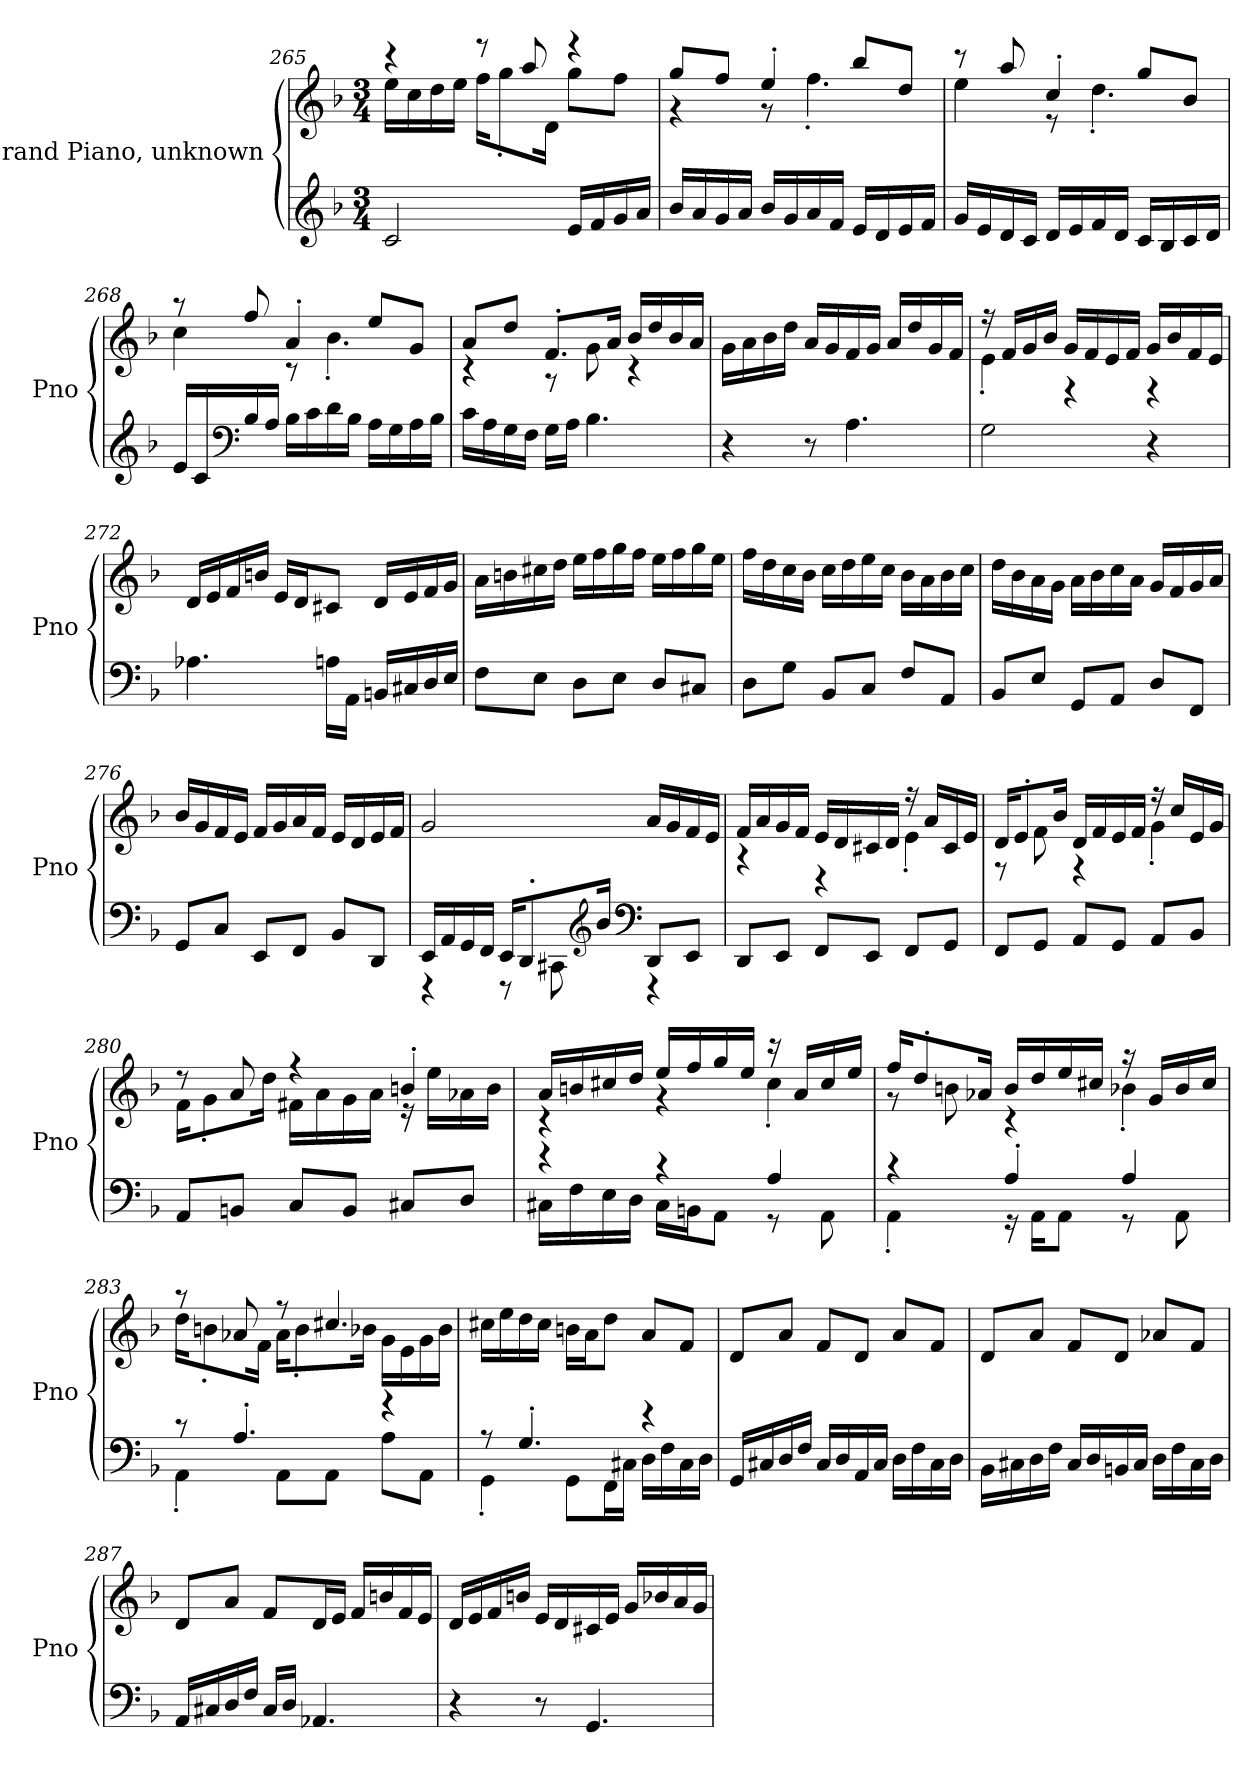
**kern	**kern
*part1	*part1
*staff2	*staff1
*I"Grand Piano, unknown	*
*I'Pno	*
*clefG2	*clefG2
*k[b-]	*k[b-]
*M3/4	*M3/4
=265	=265
*	*^
2c/	4r	16ee\LL
.	.	16cc\
.	.	16dd\
.	.	16ee\JJ
.	8r	16ff\KL
.	.	8gg'\
.	8aa/	.
.	.	16d\Jk
16e/LL	4r	8gg\L
16f/	.	.
16g/	.	8ff\J
16a/JJ	.	.
!!LO:LB:g=z	!!
=266	=266	=266
16b-/LL	8gg/L	4r
16a/	.	.
16g/	8ff/J	.
16a/JJ	.	.
16b-/LL	4ee'/	8r
16g/	.	.
16a/	.	4.ff'\
16f/JJ	.	.
16e/LL	8bb-/L	.
16d/	.	.
16e/	8dd/J	.
16f/JJ	.	.
=267	=267	=267
16g/LL	8r	4ee\
16e/	.	.
16d/	8aa/	.
16c/JJ	.	.
16d/LL	4cc'/	8r
16e/	.	.
16f/	.	4.dd'\
16d/JJ	.	.
16c/LL	8gg/L	.
16B-/	.	.
16c/	8b-/J	.
16d/JJ	.	.
=268	=268	=268
16e/LL	8r	4cc\
16c/	.	.
*clefF4	*	*
16B-/	8ff/	.
16A/JJ	.	.
16B-\LL	4a'/	8r
16c\	.	.
16d\	.	4.b-'\
16B-\JJ	.	.
16A\LL	8ee/L	.
16G\	.	.
16A\	8g/J	.
16B-\JJ	.	.
!!LO:LB:g=z	!!
=269	=269	=269
16c\LL	8a/L	4r
16A\	.	.
16G\	8dd/J	.
16F\JJ	.	.
16G\LL	8.f'/L	8r
16A\JJ	.	.
4.B-\	.	8g\
.	16a/Jk	.
.	16b-/LL	4r
.	16dd/	.
.	16b-/	.
.	16a/JJ	.
*	*v	*v
=270	=270
4r	16g\LL
.	16a\
.	16b-\
.	16dd\JJ
8r	16a/LL
.	16g/
4.A\	16f/
.	16g/JJ
.	16a/LL
.	16dd/
.	16g/
.	16f/JJ
=271	=271
*	*^
2G\	16r	4e'\
.	16f/LL	.
.	16g/	.
.	16b-/JJ	.
.	16g/LL	4r
.	16f/	.
.	16e/	.
.	16f/JJ	.
4r	16g/LL	4r
.	16b-/	.
.	16f/	.
.	16e/JJ	.
*	*v	*v
!!LO:LB:g=z
=272	=272
4.A-X\	16d/LL
.	16e/
.	16f/
.	16bn/JJ
.	16e/LL
.	16d/J
16An\LL	8c#X/J
16AA\JJ	.
16BBn/LL	16d/LL
16C#X/	16e/
16D/	16f/
16E/JJ	16g/JJ
=273	=273
8F\L	16a\LL
.	16bn\
8E\J	16cc#X\
.	16dd\JJ
8D\L	16ee\LL
.	16ff\
8E\J	16gg\
.	16ff\JJ
8D/L	16ee\LL
.	16ff\
8C#X/J	16gg\
.	16ee\JJ
=274	=274
8D\L	16ff\LL
.	16dd\
8G\J	16cc\
.	16b-\JJ
8BB-/L	16cc\LL
.	16dd\
8C/J	16ee\
.	16cc\JJ
8F/L	16b-\LL
.	16a\
8AA/J	16b-\
.	16cc\JJ
!!LO:LB:g=z
=275	=275
8BB-/L	16dd\LL
.	16b-\
8E/J	16a\
.	16g\JJ
8GG/L	16a\LL
.	16b-\
8AA/J	16cc\
.	16a\JJ
8D/L	16g/LL
.	16f/
8FF/J	16g/
.	16a/JJ
=276	=276
8GG/L	16b-/LL
.	16g/
8C/J	16f/
.	16e/JJ
8EE/L	16f/LL
.	16g/
8FF/J	16a/
.	16f/JJ
8BB-/L	16e/LL
.	16d/
8DD/J	16e/
.	16f/JJ
=277	=277
*^	*
16EE/LL	4r	2g/
16AA/	.	.
16GG/	.	.
16FF/JJ	.	.
16EE/KL	8r	.
8DD'/	.	.
.	8CC#X\	.
*clefG2	*	*
16b-/Jk	.	.
*clefF4	*	*
8DD/L	4r	16a/LL
.	.	16g/
8EE/J	.	16f/
.	.	16e/JJ
*v	*v	*
!!LO:LB:g=z
=278	=278
*	*^
8DD/L	16f/LL	4r
.	16a/	.
8EE/J	16g/	.
.	16f/JJ	.
8FF/L	16e/LL	4r
.	16d/	.
8EE/J	16c#X/	.
.	16d/JJ	.
8FF/L	16r	4e'\
.	16a/LL	.
8GG/J	16c#/	.
.	16e/JJ	.
=279	=279	=279
8FF/L	16d/KL	8r
.	8e'/	.
8GG/J	.	8f\
.	16b-/Jk	.
8AA/L	16d/LL	4r
.	16f/	.
8GG/J	16e/	.
.	16f/JJ	.
8AA/L	16r	4g'\
.	16cc/LL	.
8BB-/J	16e/	.
.	16g/JJ	.
=280	=280	=280
8AA/L	8r	16f\KL
.	.	8g'\
8BBn/J	8a/	.
.	.	16dd\Jk
8C/L	4r	16f#X\LL
.	.	16a\
8BB/J	.	16g\
.	.	16a\JJ
8C#X/L	4bn'/	16r
.	.	16ee\LL
8D/J	.	16a-X\
.	.	16b\JJ
!!LO:PB:g=z	!!
=281	=281	=281
*^	*	*
4r	16C#X\LL	16a/LL	4r
.	16F\	16bn/	.
.	16E\	16cc#X/	.
.	16D\JJ	16dd/JJ	.
4r	16C#\LL	16ee/LL	4r
.	16BBn\J	16ff/	.
.	8AA\J	16gg/	.
.	.	16ee/JJ	.
4A/	8r	16r	4cc#'\
.	.	16a/LL	.
.	8AA\	16cc#/	.
.	.	16ee/JJ	.
=282	=282	=282	=282
4r	4AA'\	16ff/KL	8r
.	.	8dd'/	.
.	.	.	8bn\
.	.	16a-X/Jk	.
4A'/	16r	16b/LL	4r
.	16AA\KL	16dd/	.
.	8AA\J	16ee/	.
.	.	16cc#X/JJ	.
4A/	8r	16r	4b-X'\
.	.	16g/LL	.
.	8AA\	16b-/	.
.	.	16cc#/JJ	.
=283	=283	=283	=283
8r	4AA'\	8r	16dd\KL
.	.	.	8bn'\
4.A'/	.	8a-X/	.
.	.	.	16f\Jk
.	8AA\L	8r	16a-\KL
.	.	.	8b'\
.	8AA\J	4.cc#X/	.
.	.	.	16b-X\Jk
4r	8A\L	.	16g\LL
.	.	.	16e\
.	8AA\J	.	16g\
.	.	.	16b-\JJ
*	*	*v	*v
!!LO:LB:g=z
=284	=284	=284
8r	4GG'\	16cc#X\LL
.	.	16ee\
4.G'/	.	16dd\
.	.	16cc#\JJ
.	8GG\L	16bn\LL
.	.	16a\J
.	16FF\L	8dd\J
.	16C#X\JJ	.
4r	16D\LL	8a/L
.	16F\	.
.	16C#\	8f/J
.	16D\JJ	.
*v	*v	*
=285	=285
16GG/LL	8d/L
16C#X/	.
16D/	8a/J
16F/JJ	.
16C#/LL	8f/L
16D/	.
16AA/	8d/J
16C#/JJ	.
16D\LL	8a/L
16F\	.
16C#\	8f/J
16D\JJ	.
=286	=286
16BB-\LL	8d/L
16C#X\	.
16D\	8a/J
16F\JJ	.
16C#/LL	8f/L
16D/	.
16BBn/	8d/J
16C#/JJ	.
16D\LL	8a-X/L
16F\	.
16C#\	8f/J
16D\JJ	.
!!LO:LB:g=z
=287	=287
16AA/LL	8d/L
16C#X/	.
16D/	8a/J
16F/JJ	.
16C#/LL	8f/L
16D/JJ	.
4.AA-X/	16d/L
.	16e/JJ
.	16f/LL
.	16bn/
.	16f/
.	16e/JJ
=288	=288
4r	16d/LL
.	16e/
.	16f/
.	16bn/JJ
8r	16e/LL
.	16d/
4.GG/	16c#X/
.	16e/JJ
.	16g/LL
.	16b-X/
.	16a/
.	16g/JJ
=	=
*-	*-
